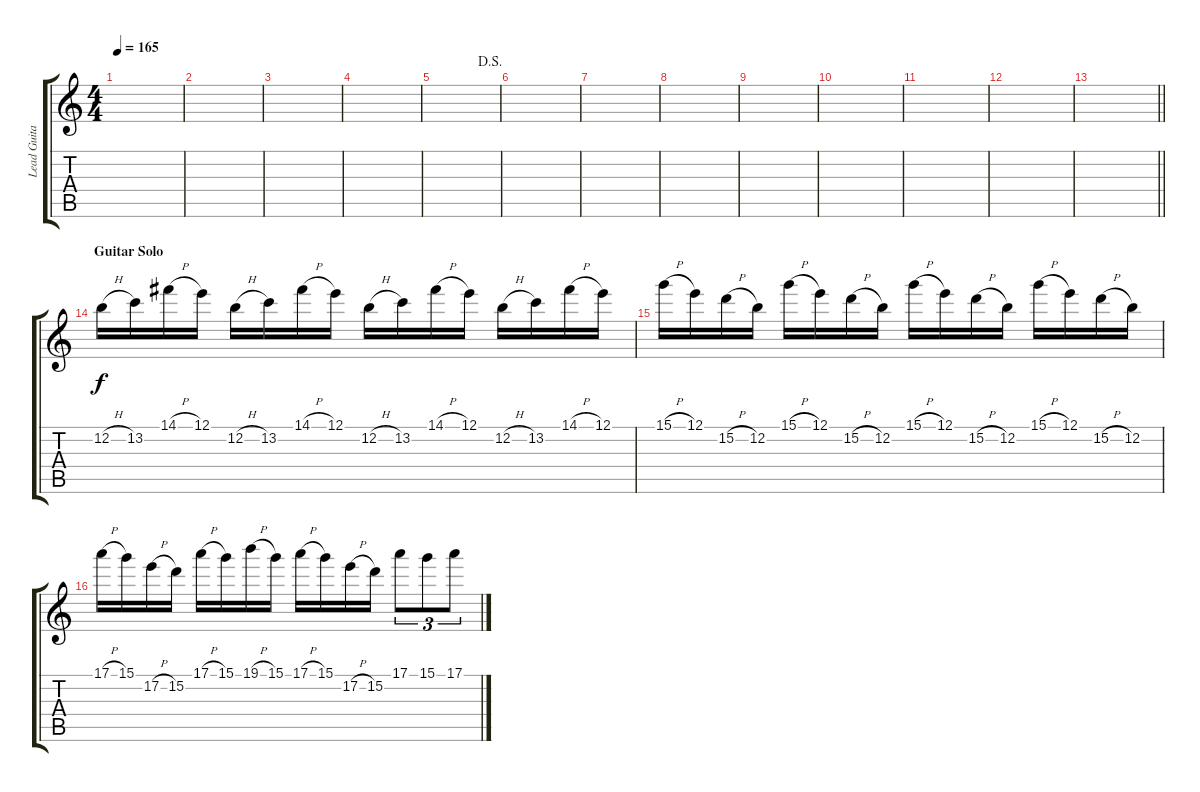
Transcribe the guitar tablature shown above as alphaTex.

\track ("Lead Guitar" "Lead Guita") {instrument distortionguitar}
\staff {score tabs}
\tuning (E4 B3 G3 D3 A2 E2) {hide}
\ts (4 4)
\tempo 165
\clef g2
\ks c
|
|
|
|
\jump dalsegno
|
|
|
|
|
|
|
|
\barLineRight lightlight
|
\section ("" "Guitar Solo")
12.2{h}.16 13.2.16 14.1{h}.16 12.1.16 12.2{h}.16 13.2.16 14.1{h}.16 12.1.16 12.2{h}.16 13.2.16 14.1{h}.16 12.1.16 12.2{h}.16 13.2.16 14.1{h}.16 12.1.16 |
15.1{h}.16 12.1.16 15.2{h}.16 12.2.16 15.1{h}.16 12.1.16 15.2{h}.16 12.2.16 15.1{h}.16 12.1.16 15.2{h}.16 12.2.16 15.1{h}.16 12.1.16 15.2{h}.16 12.2.16 |
17.1{h}.16 15.1.16 17.2{h}.16 15.2.16 17.1{h}.16 15.1.16 19.1{h}.16 15.1.16 17.1{h}.16 15.1.16 17.2{h}.16 15.2.16 17.1.8{tu (3 2)} 15.1.8{tu (3 2)} 17.1.8{tu (3 2)}
